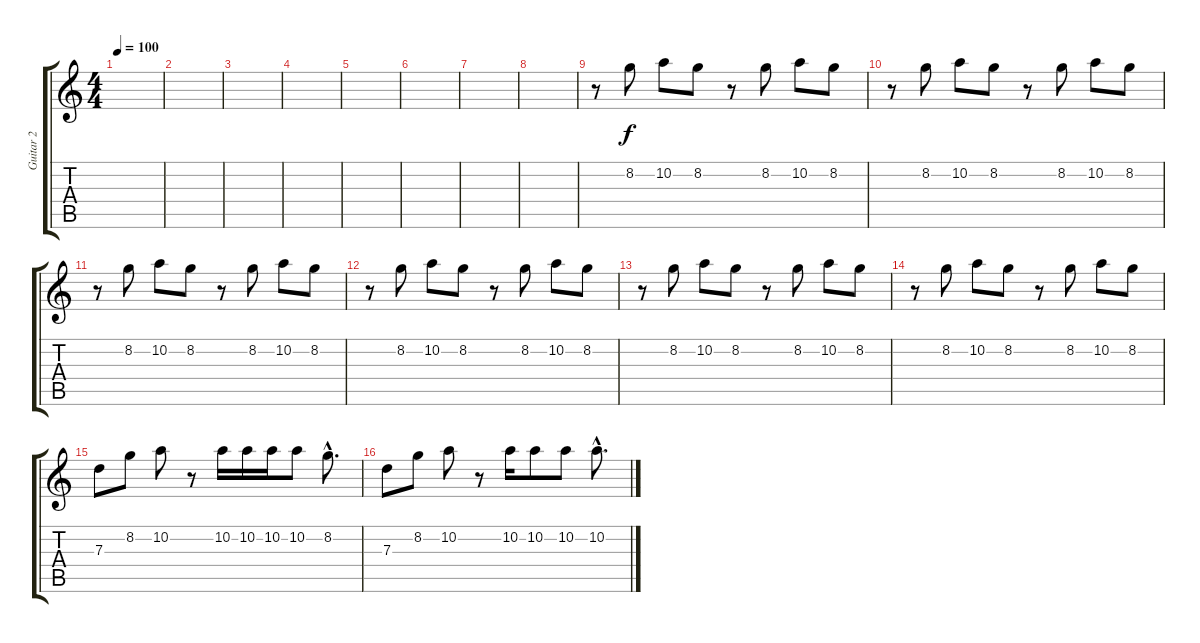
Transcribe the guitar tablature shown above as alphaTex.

\track ("Guitar 2" "Guitar 2") {instrument electricguitarclean}
\staff {score tabs}
\tuning (E4 B3 G3 D3 A2 E2) {hide}
\ts (4 4)
\tempo 100
\clef g2
\ks c
|
|
|
|
|
|
|
|
r.8 8.2.8 10.2.8 8.2.8 r.8 8.2.8 10.2.8 8.2.8 |
r.8 8.2.8 10.2.8 8.2.8 r.8 8.2.8 10.2.8 8.2.8 |
r.8 8.2.8 10.2.8 8.2.8 r.8 8.2.8 10.2.8 8.2.8 |
r.8 8.2.8 10.2.8 8.2.8 r.8 8.2.8 10.2.8 8.2.8 |
r.8 8.2.8 10.2.8 8.2.8 r.8 8.2.8 10.2.8 8.2.8 |
r.8 8.2.8 10.2.8 8.2.8 r.8 8.2.8 10.2.8 8.2.8 |
7.3.8 8.2.8 10.2.8 r.8 10.2.16 10.2.16 10.2.16 10.2.8 8.2{hac}.8{d} |
7.3.8 8.2.8 10.2.8 r.8 10.2.16 10.2.8 10.2.8 10.2{hac}.8{d}
